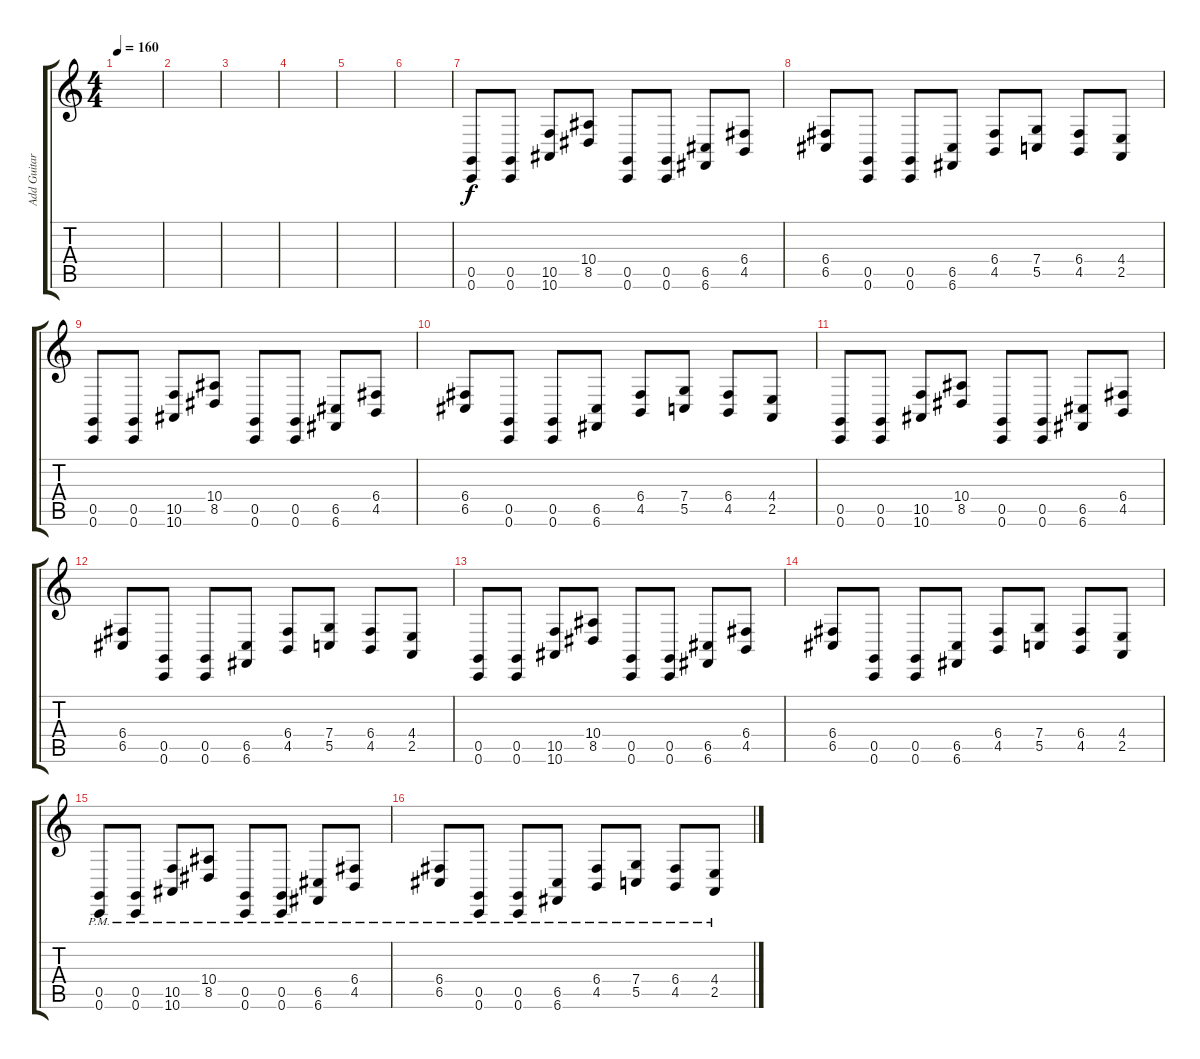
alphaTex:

\track ("Add Guitar / Keys" "Add Guitar") {instrument drawbarorgan}
\staff {score tabs}
\tuning (D4 A3 F3 C3 G2 C2) {hide}
\ts (4 4)
\tempo 160
\clef g2
\ks c
|
|
|
|
|
|
(0.5 0.6).8{instrument overdrivenguitar} (0.5 0.6).8 (10.5 10.6).8 (10.4 8.5).8 (0.5 0.6).8 (0.5 0.6).8 (6.5 6.6).8 (6.4 4.5).8 |
(6.4 6.5).8 (0.5 0.6).8 (0.5 0.6).8 (6.5 6.6).8 (6.4 4.5).8 (7.4 5.5).8 (6.4 4.5).8 (4.4 2.5).8 |
(0.5 0.6).8 (0.5 0.6).8 (10.5 10.6).8 (10.4 8.5).8 (0.5 0.6).8 (0.5 0.6).8 (6.5 6.6).8 (6.4 4.5).8 |
(6.4 6.5).8 (0.5 0.6).8 (0.5 0.6).8 (6.5 6.6).8 (6.4 4.5).8 (7.4 5.5).8 (6.4 4.5).8 (4.4 2.5).8 |
(0.5 0.6).8{instrument overdrivenguitar} (0.5 0.6).8 (10.5 10.6).8 (10.4 8.5).8 (0.5 0.6).8 (0.5 0.6).8 (6.5 6.6).8 (6.4 4.5).8 |
(6.4 6.5).8 (0.5 0.6).8 (0.5 0.6).8 (6.5 6.6).8 (6.4 4.5).8 (7.4 5.5).8 (6.4 4.5).8 (4.4 2.5).8 |
(0.5 0.6).8 (0.5 0.6).8 (10.5 10.6).8 (10.4 8.5).8 (0.5 0.6).8 (0.5 0.6).8 (6.5 6.6).8 (6.4 4.5).8 |
(6.4 6.5).8 (0.5 0.6).8 (0.5 0.6).8 (6.5 6.6).8 (6.4 4.5).8 (7.4 5.5).8 (6.4 4.5).8 (4.4 2.5).8 |
(0.5{pm} 0.6{pm}).8{instrument overdrivenguitar} (0.5{pm} 0.6{pm}).8 (10.5{pm} 10.6{pm}).8 (10.4{pm} 8.5{pm}).8 (0.5{pm} 0.6{pm}).8 (0.5{pm} 0.6{pm}).8 (6.5{pm} 6.6{pm}).8 (6.4{pm} 4.5{pm}).8 |
(6.4{pm} 6.5{pm}).8 (0.5{pm} 0.6{pm}).8 (0.5{pm} 0.6{pm}).8 (6.5{pm} 6.6{pm}).8 (6.4{pm} 4.5{pm}).8 (7.4{pm} 5.5{pm}).8 (6.4{pm} 4.5{pm}).8 (4.4{pm} 2.5{pm}).8
